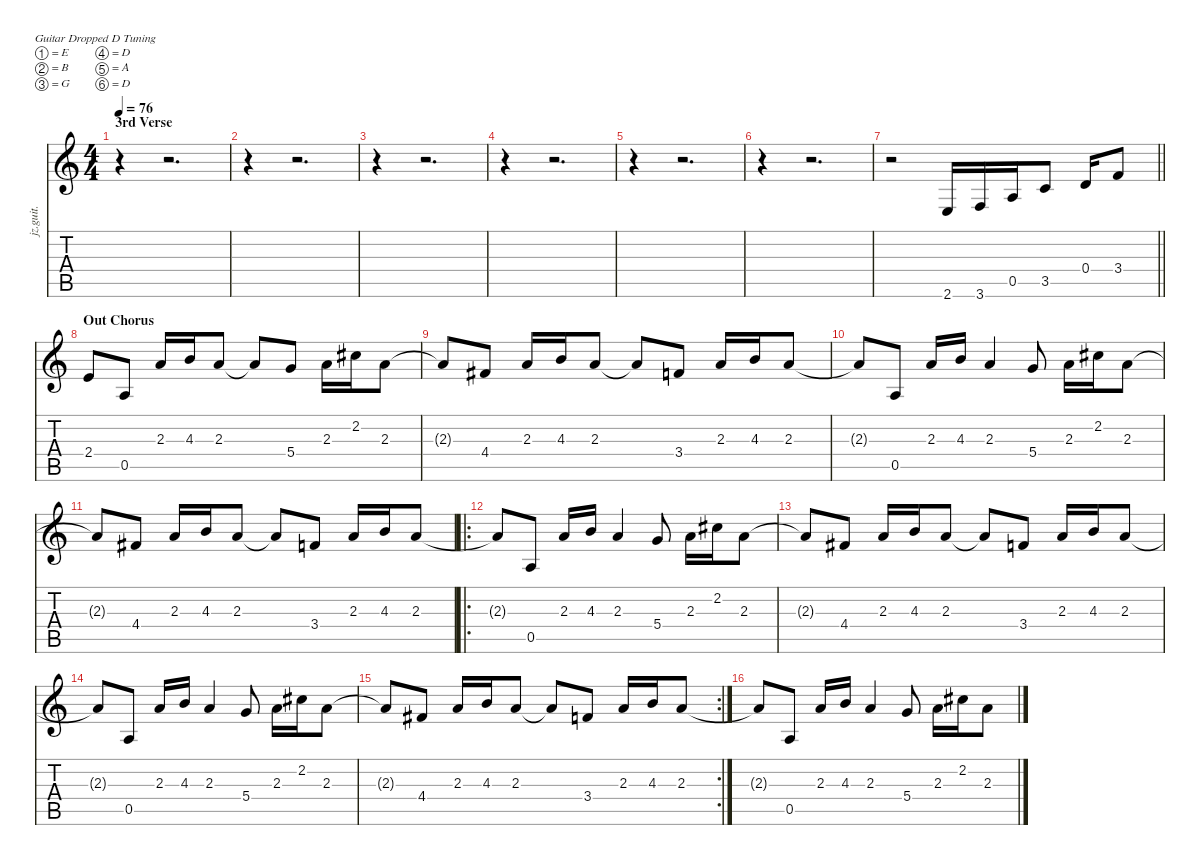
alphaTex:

\defaultSystemsLayout 4
\hideDynamics
\bracketExtendMode nobrackets
\otherSystemsTrackNameOrientation horizontal
\track ("Guitar 3" "jz.guit.") {instrument electricguitarjazz}
\staff {score tabs}
\tuning (E4 B3 G3 D3 A2 D2)
\ts (4 4)
\section ("" "3rd Verse")
\tempo 76
\clef g2
\ks c
r.4{dy f beam Down} r.2{d beam Down} |
r.4{beam Down} r.2{d beam Down} |
r.4{beam Down} r.2{d beam Down} |
r.4{beam Down} r.2{d beam Down} |
r.4{beam Down} r.2{d beam Down} |
r.4{beam Down} r.2{d beam Down} |
\barLineRight lightlight
r.2{beam Down} 2.6.16{beam Up} 3.6.16{beam Up} 0.5.16{beam Up} 3.5.8{beam Up} 0.4.16{beam Up} 3.4.8{beam Up} |
\section ("" "Out Chorus")
2.4.8{beam Up} 0.5.8{beam Up} 2.3.16{beam Up} 4.3.16{beam Up} 2.3.8{beam Up} 2.3{t}.8{beam Up} 5.4.8{beam Up} 2.3.16{beam Down} 2.2{acc #}.16{beam Down} 2.3.8{beam Down} |
2.3{t}.8{beam Up} 4.4{acc #}.8{beam Up} 2.3.16{beam Up} 4.3.16{beam Up} 2.3.8{beam Up} 2.3{t}.8{beam Up} 3.4.8{beam Up} 2.3.16{beam Up} 4.3.16{beam Up} 2.3.8{beam Up} |
2.3{t}.8{beam Up} 0.5.8{beam Up} 2.3.16{beam Up} 4.3.16{beam Up} 2.3.4{beam Up} 5.4.8{beam Up} 2.3.16{beam Down} 2.2{acc #}.16{beam Down} 2.3.8{beam Down} |
2.3{t}.8{beam Up} 4.4{acc #}.8{beam Up} 2.3.16{beam Up} 4.3.16{beam Up} 2.3.8{beam Up} 2.3{t}.8{beam Up} 3.4.8{beam Up} 2.3.16{beam Up} 4.3.16{beam Up} 2.3.8{beam Up} |
\ro
2.3{t}.8{beam Up} 0.5.8{beam Up} 2.3.16{beam Up} 4.3.16{beam Up} 2.3.4{beam Up} 5.4.8{beam Up} 2.3.16{beam Down} 2.2{acc #}.16{beam Down} 2.3.8{beam Down} |
2.3{t}.8{beam Up} 4.4{acc #}.8{beam Up} 2.3.16{beam Up} 4.3.16{beam Up} 2.3.8{beam Up} 2.3{t}.8{beam Up} 3.4.8{beam Up} 2.3.16{beam Up} 4.3.16{beam Up} 2.3.8{beam Up} |
2.3{t}.8{beam Up} 0.5.8{beam Up} 2.3.16{beam Up} 4.3.16{beam Up} 2.3.4{beam Up} 5.4.8{beam Up} 2.3.16{beam Down} 2.2{acc #}.16{beam Down} 2.3.8{beam Down} |
\rc 2
2.3{t}.8{beam Up} 4.4{acc #}.8{beam Up} 2.3.16{beam Up} 4.3.16{beam Up} 2.3.8{beam Up} 2.3{t}.8{beam Up} 3.4.8{beam Up} 2.3.16{beam Up} 4.3.16{beam Up} 2.3.8{beam Up} |
2.3{t}.8{beam Up} 0.5.8{beam Up} 2.3.16{beam Up} 4.3.16{beam Up} 2.3.4{beam Up} 5.4.8{beam Up} 2.3.16{beam Down} 2.2{acc #}.16{beam Down} 2.3.8{beam Down}
